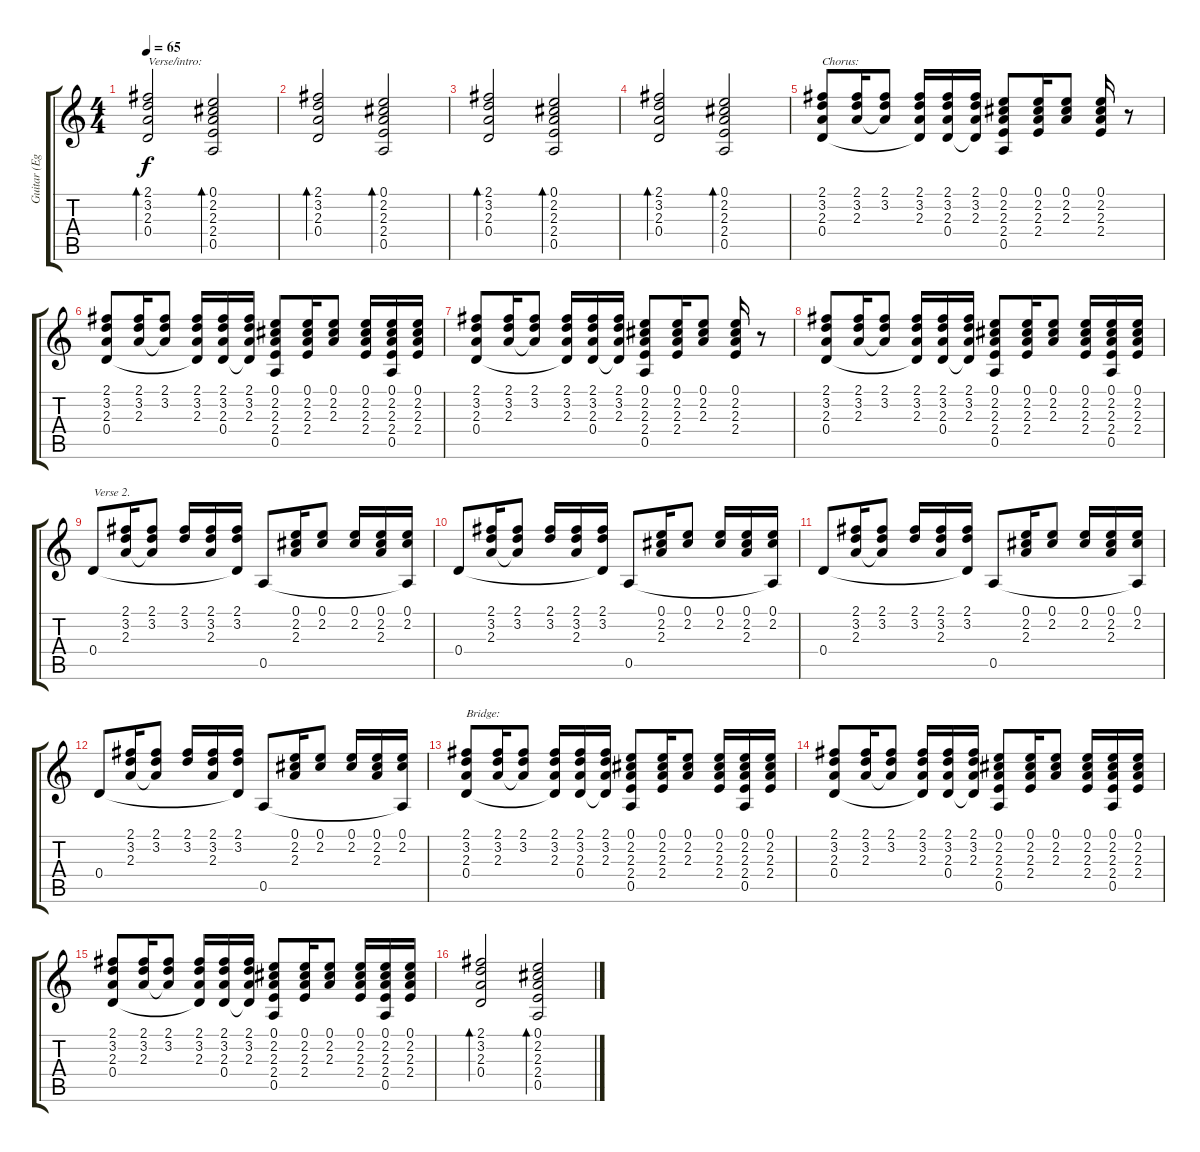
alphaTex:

\track ("Guitar (Egil)" "Guitar (Eg") {instrument acousticguitarsteel}
\staff {score tabs}
\tuning (E4 B3 G3 D3 A2 E2) {hide}
\ts (4 4)
\tempo 65
\clef g2
\ks c
(2.1 3.2 2.3 0.4).2{bd 120 txt "Verse/intro:" dy f instrument acousticguitarsteel} (0.1 2.2 2.3 2.4 0.5).2{bd 120} |
(2.1 3.2 2.3 0.4).2{bd 120} (0.1 2.2 2.3 2.4 0.5).2{bd 120} |
(2.1 3.2 2.3 0.4).2{bd 120} (0.1 2.2 2.3 2.4 0.5).2{bd 120} |
(2.1 3.2 2.3 0.4).2{bd 120} (0.1 2.2 2.3 2.4 0.5).2{bd 120} |
(2.1 3.2 2.3 0.4).8{txt "Chorus:"} (2.1 3.2 2.3).16 (2.1 3.2 2.3{t}).8 (2.1 3.2 2.3 0.4{t}).16 (2.1 3.2 2.3 0.4).16 (2.1 3.2 2.3 0.4{t}).16 (0.1 2.2 2.3 2.4 0.5).8 (0.1 2.2 2.3 2.4).16 (0.1 2.2 2.3).8 (0.1 2.2 2.3 2.4).16 r.8 |
(2.1 3.2 2.3 0.4).8 (2.1 3.2 2.3).16 (2.1 3.2 2.3{t}).8 (2.1 3.2 2.3 0.4{t}).16 (2.1 3.2 2.3 0.4).16 (2.1 3.2 2.3 0.4{t}).16 (0.1 2.2 2.3 2.4 0.5).8 (0.1 2.2 2.3 2.4).16 (0.1 2.2 2.3).8 (0.1 2.2 2.3 2.4).16 (0.1 2.2 2.3 2.4 0.5).16 (0.1 2.2 2.3 2.4).16 |
(2.1 3.2 2.3 0.4).8 (2.1 3.2 2.3).16 (2.1 3.2 2.3{t}).8 (2.1 3.2 2.3 0.4{t}).16 (2.1 3.2 2.3 0.4).16 (2.1 3.2 2.3 0.4{t}).16 (0.1 2.2 2.3 2.4 0.5).8 (0.1 2.2 2.3 2.4).16 (0.1 2.2 2.3).8 (0.1 2.2 2.3 2.4).16 r.8 |
(2.1 3.2 2.3 0.4).8 (2.1 3.2 2.3).16 (2.1 3.2 2.3{t}).8 (2.1 3.2 2.3 0.4{t}).16 (2.1 3.2 2.3 0.4).16 (2.1 3.2 2.3 0.4{t}).16 (0.1 2.2 2.3 2.4 0.5).8 (0.1 2.2 2.3 2.4).16 (0.1 2.2 2.3).8 (0.1 2.2 2.3 2.4).16 (0.1 2.2 2.3 2.4 0.5).16 (0.1 2.2 2.3 2.4).16 |
0.4.8{txt "Verse 2."} (2.1 3.2 2.3).16 (2.1 3.2 2.3{t}).8 (2.1 3.2).16 (2.1 3.2 2.3).16 (2.1 3.2 0.4{t}).16 0.5.8 (0.1 2.2 2.3).16 (0.1 2.2).8 (0.1 2.2).16 (0.1 2.2 2.3).16 (0.1 2.2 0.5{t}).16 |
0.4.8 (2.1 3.2 2.3).16 (2.1 3.2 2.3{t}).8 (2.1 3.2).16 (2.1 3.2 2.3).16 (2.1 3.2 0.4{t}).16 0.5.8 (0.1 2.2 2.3).16 (0.1 2.2).8 (0.1 2.2).16 (0.1 2.2 2.3).16 (0.1 2.2 0.5{t}).16 |
0.4.8 (2.1 3.2 2.3).16 (2.1 3.2 2.3{t}).8 (2.1 3.2).16 (2.1 3.2 2.3).16 (2.1 3.2 0.4{t}).16 0.5.8 (0.1 2.2 2.3).16 (0.1 2.2).8 (0.1 2.2).16 (0.1 2.2 2.3).16 (0.1 2.2 0.5{t}).16 |
0.4.8 (2.1 3.2 2.3).16 (2.1 3.2 2.3{t}).8 (2.1 3.2).16 (2.1 3.2 2.3).16 (2.1 3.2 0.4{t}).16 0.5.8 (0.1 2.2 2.3).16 (0.1 2.2).8 (0.1 2.2).16 (0.1 2.2 2.3).16 (0.1 2.2 0.5{t}).16 |
(2.1 3.2 2.3 0.4).8{txt "Bridge:"} (2.1 3.2 2.3).16 (2.1 3.2 2.3{t}).8 (2.1 3.2 2.3 0.4{t}).16 (2.1 3.2 2.3 0.4).16 (2.1 3.2 2.3 0.4{t}).16 (0.1 2.2 2.3 2.4 0.5).8 (0.1 2.2 2.3 2.4).16 (0.1 2.2 2.3).8 (0.1 2.2 2.3 2.4).16 (0.1 2.2 2.3 2.4 0.5).16 (0.1 2.2 2.3 2.4).16 |
(2.1 3.2 2.3 0.4).8 (2.1 3.2 2.3).16 (2.1 3.2 2.3{t}).8 (2.1 3.2 2.3 0.4{t}).16 (2.1 3.2 2.3 0.4).16 (2.1 3.2 2.3 0.4{t}).16 (0.1 2.2 2.3 2.4 0.5).8 (0.1 2.2 2.3 2.4).16 (0.1 2.2 2.3).8 (0.1 2.2 2.3 2.4).16 (0.1 2.2 2.3 2.4 0.5).16 (0.1 2.2 2.3 2.4).16 |
(2.1 3.2 2.3 0.4).8 (2.1 3.2 2.3).16 (2.1 3.2 2.3{t}).8 (2.1 3.2 2.3 0.4{t}).16 (2.1 3.2 2.3 0.4).16 (2.1 3.2 2.3 0.4{t}).16 (0.1 2.2 2.3 2.4 0.5).8 (0.1 2.2 2.3 2.4).16 (0.1 2.2 2.3).8 (0.1 2.2 2.3 2.4).16 (0.1 2.2 2.3 2.4 0.5).16 (0.1 2.2 2.3 2.4).16 |
(2.1 3.2 2.3 0.4).2{bd 120} (0.1 2.2 2.3 2.4 0.5).2{bd 120}
